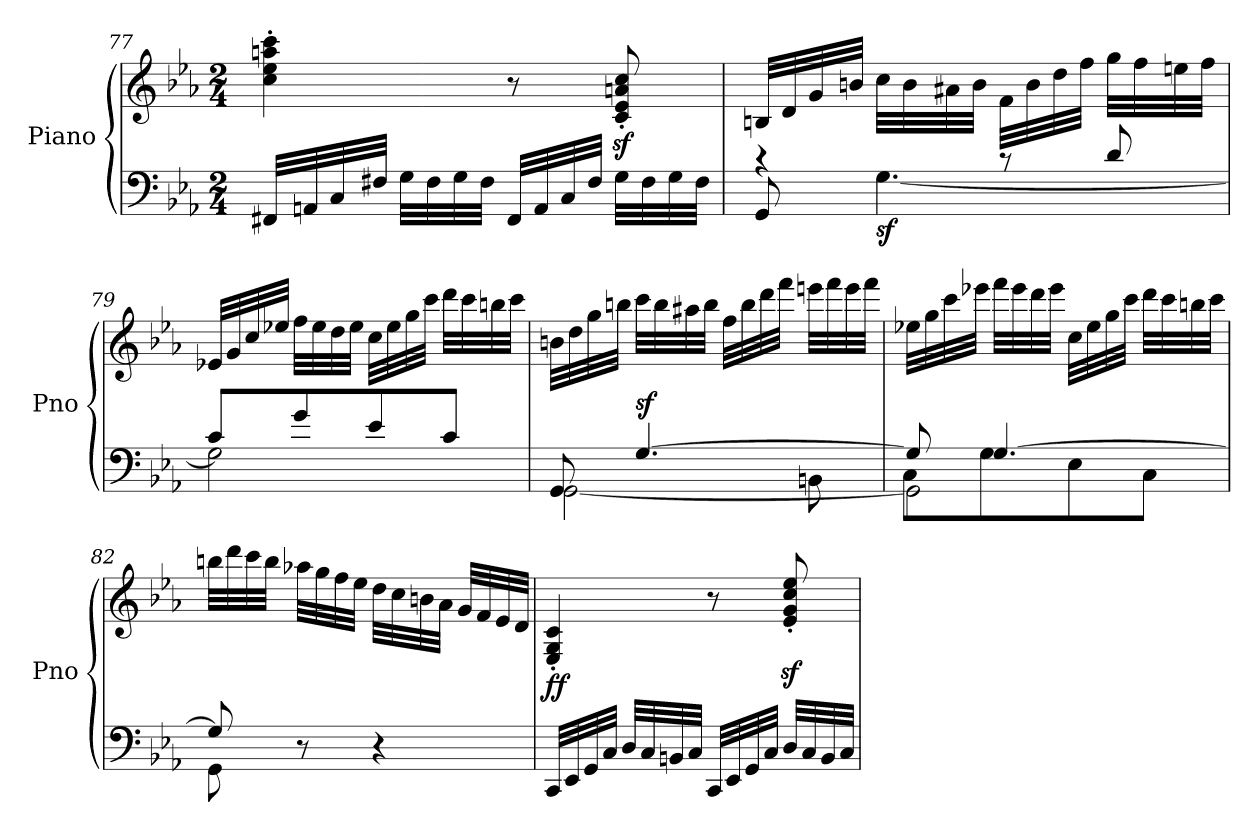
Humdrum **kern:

**kern	**kern	**dynam
*part1	*part1	*part1
*staff2	*staff1	*staff1/2
*I"Piano	*	*
*I'Pno	*	*
*clefF4	*clefG2	*
*k[b-e-a-]	*k[b-e-a-]	*
*E-:	*E-:	*
*M2/4	*M2/4	*
=77	=77	=77
32FF#X/LLL	4cc\' 4ee-\' 4aan\' 4ccc\'	.
32AAn/	.	.
32C/	.	.
32F#X/JJJ	.	.
32G\LLL	.	.
32F#\	.	.
32G\	.	.
32F#\JJJ	.	.
32FF#/LLL	8r	.
32AA/	.	.
32C/	.	.
32F#/JJJ	.	.
32G\LLL	8c/z<' 8e-/z<' 8an/z<' 8cc/z<'	.
32F#\	.	.
32G\	.	.
32F#\JJJ	.	.
!!LO:LB:g=z
=78	=78	=78
*^	*	*
4rc	8GG/	32Bn/LLL	.
.	.	32d/	.
.	.	32g/	.
.	.	32bn/JJJ	.
!	!	!	!LO:DY:b=2
.	[4.G\	32cc\LLL	sf
.	.	32b\	.
.	.	32a#X\	.
.	.	32b\JJJ	.
8rc	.	32f\LLL	.
.	.	32b\	.
.	.	32dd\	.
.	.	32ff\JJJ	.
8d/	.	32gg\LLL	.
.	.	32ff\	.
.	.	32een\	.
.	.	32ff\JJJ	.
=79	=79	=79	=79
8c/L	2G\]	32e-X/LLL	.
.	.	32g/	.
.	.	32cc/	.
.	.	32ee-X/JJJ	.
8g/	.	32ff\LLL	.
.	.	32ee-\	.
.	.	32dd\	.
.	.	32ee-\JJJ	.
8e-/	.	32cc\LLL	.
.	.	32ee-\	.
.	.	32gg\	.
.	.	32ccc\JJJ	.
8c/J	.	32ddd\LLL	.
.	.	32ccc\	.
.	.	32bbn\	.
.	.	32ccc\JJJ	.
!!LO:PB:g=z
=80	=80	=80	=80
*	*^	*	*
8GG/	[2GG\	4.ryy	32bn\LLL	.
.	.	.	32dd\	.
.	.	.	32gg\	.
.	.	.	32bbn\JJJ	.
!	!	!	!	!LO:DY:a=2
[4.G/	.	.	32ccc\LLL	sf
.	.	.	32bb\	.
.	.	.	32aa#X\	.
.	.	.	32bb\JJJ	.
.	.	.	32ff\LLL	.
.	.	.	32bb\	.
.	.	.	32ddd\	.
.	.	.	32fff\JJJ	.
.	.	8BBn\	32eeen\LLL	.
.	.	.	32fff\	.
.	.	.	32eee\	.
.	.	.	32fff\JJJ	.
=81	=81	=81	=81	=81
8G/]	2GG\]	8C\L	32ee-X\LLL	.
.	.	.	32gg\	.
.	.	.	32ccc\	.
.	.	.	32eee-X\JJJ	.
[4.G/	.	8G\	32fff\LLL	.
.	.	.	32eee-\	.
.	.	.	32ddd\	.
.	.	.	32eee-\JJJ	.
.	.	8E-\	32cc\LLL	.
.	.	.	32ee-\	.
.	.	.	32gg\	.
.	.	.	32ccc\JJJ	.
.	.	8C\J	32ddd\LLL	.
.	.	.	32ccc\	.
.	.	.	32bbn\	.
.	.	.	32ccc\JJJ	.
*	*v	*v	*	*
!!LO:LB:g=z
=82	=82	=82	=82
8G/]	8GG\	32bbn\LLL	.
.	.	32ddd\	.
.	.	32ccc\	.
.	.	32bb\JJJ	.
8r	4.ryy	32aa-X\LLL	.
.	.	32gg\	.
.	.	32ff\	.
.	.	32ee-\JJJ	.
4r	.	32dd\LLL	.
.	.	32cc\	.
.	.	32bn\	.
.	.	32a-\JJJ	.
.	.	32g/LLL	.
.	.	32f/	.
.	.	32e-/	.
.	.	32d/JJJ	.
*v	*v	*	*
=83	=83	=83
!	!	!LO:DY:b
32CC/LLL	4E-/' 4G/' 4c/'	ff
32EE-/	.	.
32GG/	.	.
32C/JJJ	.	.
32D/LLL	.	.
32C/	.	.
32BBn/	.	.
32C/JJJ	.	.
32CC/LLL	8r	.
32EE-/	.	.
32GG/	.	.
32C/JJJ	.	.
32D/LLL	8e-/z<' 8g/z<' 8cc/z<' 8ee-/z<'	.
32C/	.	.
32BB/	.	.
32C/JJJ	.	.
=	=	=
*-	*-	*-
